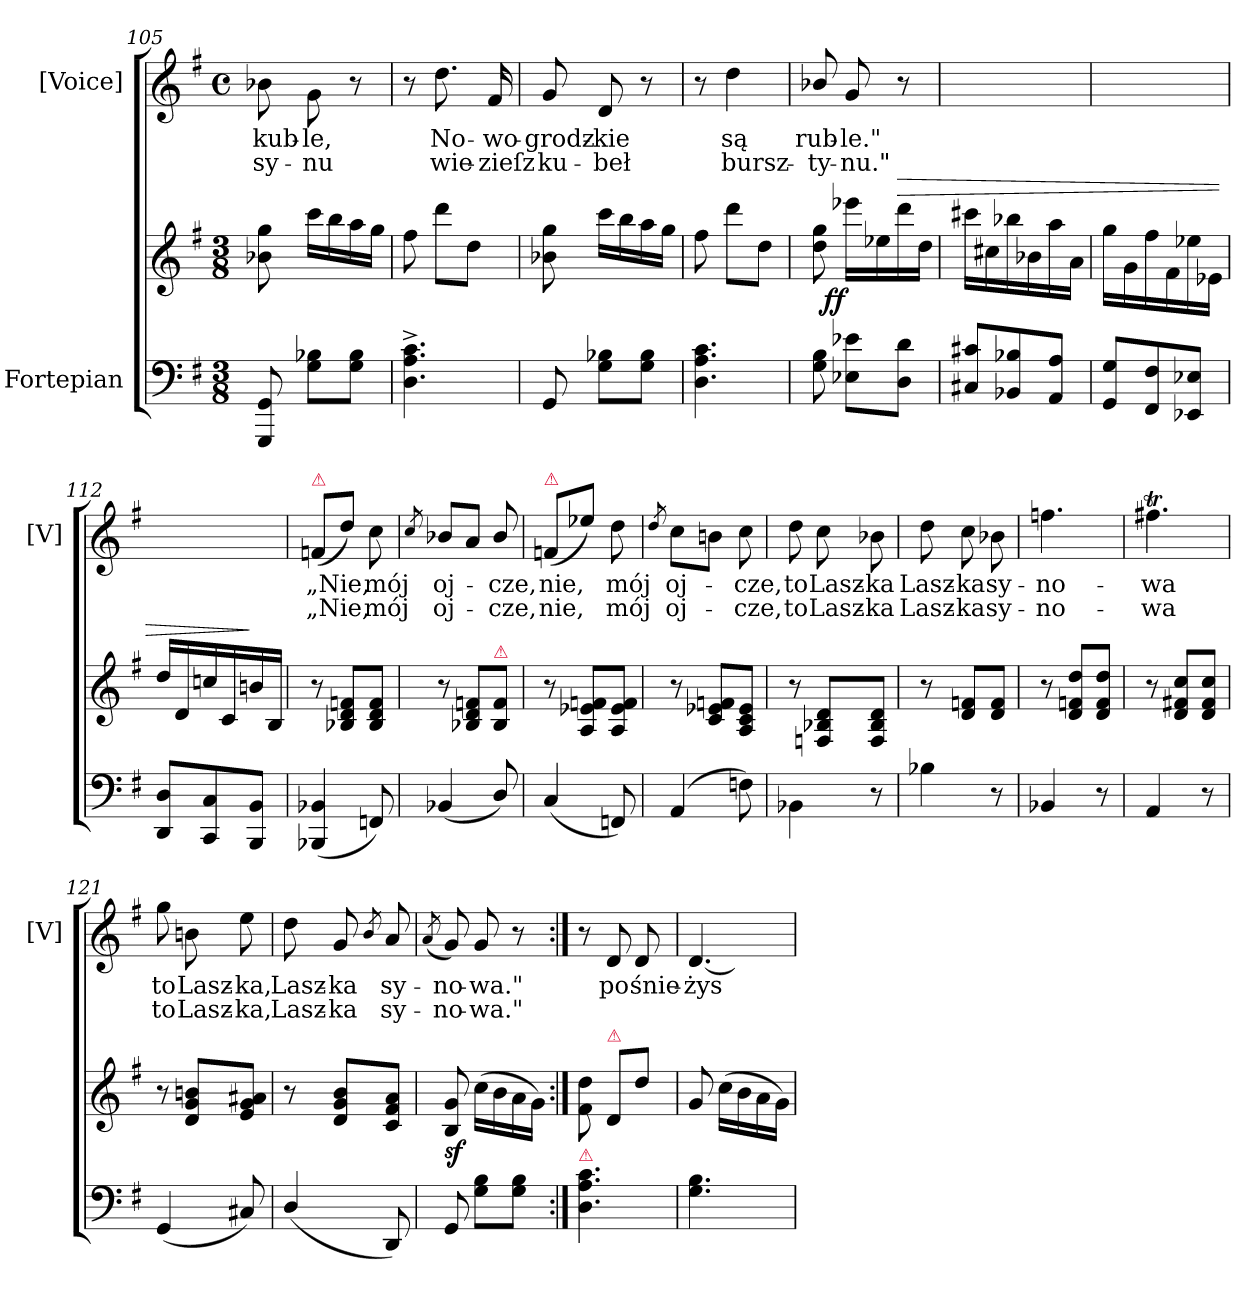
**kern	**kern	**dynam	**kern	**text	**text
*part2	*part2	*part2	*part1	*part1	*part1
*staff3	*staff2	*staff2/3	*staff1	*staff1	*staff1
*I"Fortepian	*	*	*I"[Voice]	*	*
*	*	*	*I'[V]	*	*
*clefF4	*clefG2	*	*clefG2	*	*
*k[f#]	*k[f#]	*	*k[f#]	*	*
*M3/8	*M3/8	*	*M4/4	*	*
*	*	*	*met(c)	*	*
=105	=105	=105	=105	=105	=105
8GGG/ 8GG/	8b-X\ 8gg\	.	8b-X\	kub-	sy-
8G\ 8B-X\L	16ccc\LL	.	8g\	-le,	-nu
.	16bb\	.	.	.	.
8G\ 8B-\J	16aa\	.	8r	.	.
.	16gg\JJ	.	.	.	.
=106	=106	=106	=106	=106	=106
4.D^>\ 4.A^>\ 4.c^>\	8ff#\	.	8r	.	.
.	8ddd\L	.	8.dd\	No-	wie-
.	8dd\J	.	.	.	.
.	.	.	16f#/	-wo-	-zieſz
=107	=107	=107	=107	=107	=107
8GG/	8b-X\ 8gg\	.	8g/	-grodz-	ku-
8G\ 8B-X\L	16ccc\LL	.	8d/	-kie	-beł
.	16bb\	.	.	.	.
8G\ 8B-\J	16aa\	.	8r	.	.
.	16gg\JJ	.	.	.	.
=108	=108	=108	=108	=108	=108
4.D\ 4.A\ 4.c\	8ff#\	.	8r	.	.
.	8ddd\L	.	4dd\	są	bursz-
.	8dd\J	.	.	.	.
=109	=109	=109	=109	=109	=109
8G\ 8B\	8dd\ 8gg\	.	8b-X/	rub-	-ty-
!	!	!LO:DY:b:rj	!	!	!
8E-X\ 8e-X\L	16eee-X\LL	ff	8g/	-le."	-nu."
.	16ee-X\	.	.	.	.
!	!	!LO:HP:a	!	!	!
8D\ 8d\J	16ddd\	>	8r	.	.
.	16dd\JJ	.	.	.	.
=110	=110	=110	=110	=110	=110
!	!	!	!LO:N:vis=2	!	!
8C#X/ 8c#X/L	16ccc#X\LL	.	4.r	.	.
.	16cc#X\	.	.	.	.
8BB-X/ 8B-X/	16bb-X\	.	.	.	.
.	16b-X\	.	.	.	.
8AA/ 8A/J	16aa\	.	.	.	.
.	16a\JJ	.	.	.	.
=111	=111	=111	=111	=111	=111
!	!	!	!LO:N:vis=2	!	!
8GG/ 8G/L	16gg\LL	.	4.r	.	.
.	16g\	.	.	.	.
8FF#/ 8F#/	16ff#\	.	.	.	.
.	16f#\	.	.	.	.
8EE-X/ 8E-X/J	16ee-X\	.	.	.	.
.	16e-X\JJ	.	.	.	.
=112	=112	=112	=112	=112	=112
!	!	!	!LO:N:vis=2	!	!
8DD/ 8D/L	16dd/LL	.	4.r	.	.
.	16d/	.	.	.	.
8CC/ 8C/	16ccn/	.	.	.	.
.	16c/	.	.	.	.
8BBB/ 8BB/J	16bn/	]	.	.	.
.	16B/JJ	.	.	.	.
=113	=113	=113	=113	=113	=113
!	!	!	!LO:TX:a:color=crimson:t=⚠	!	!
(>4BBB-X/ 4BB-X/	8r	.	(>8fn/L	„Nie,	„Nie,
.	8B-X/ 8d/ 8fn/L	.	8dd\J)	.	.
!	!	!	!	!	!LO:LY:i
8FFn/)	8B-/ 8d/ 8f/J	.	8cc\	mój	mój
=114	=114	=114	=114	=114	=114
.	.	.	8qcc/	.	.
!	!	!	!	!	!LO:LY:i
(<4BB-X/	8r	.	8b-X/L	oj-	oj-
.	8B-X/ 8d/ 8fn/L	.	8a/J	.	.
!	!LO:TX:a:color=crimson:t=⚠	!	!	!	!
!	!	!	!	!	!LO:LY:i
8D/)	8B-/ 8f/J	.	8b-/	-cze,	-cze,
=115	=115	=115	=115	=115	=115
!	!	!	!LO:TX:a:color=crimson:t=⚠	!	!
!	!	!	!	!	!LO:LY:i
(<4C/	8r	.	(>8fn/L	nie,	nie,
.	8A/ 8e-X/ 8fn/L	.	8ee-X\J)	.	.
!	!	!	!	!	!LO:LY:i
8FFn/)	8A/ 8e-/ 8f/J	.	8dd\	mój	mój
=116	=116	=116	=116	=116	=116
.	.	.	8qdd/	.	.
!	!	!	!	!	!LO:LY:i
(>4AA/	8r	.	8cc\L	oj-	oj-
.	8c/ 8e-X/ 8fn/L	.	8bn\J	.	.
!	!	!	!	!	!LO:LY:i
8Fn\)	8A/ 8c/ 8e-/J	.	8cc\	-cze,	-cze,
=117	=117	=117	=117	=117	=117
!	!	!	!	!	!LO:LY:i
4BB-X\	8r	.	8dd\	to	to
!	!	!	!	!	!LO:LY:i
.	8Fn/ 8B-X/ 8d/L	.	8cc\	Lasz-	Lasz-
!	!	!	!	!	!LO:LY:i
8r	8F/ 8B-/ 8d/J	.	8b-X\	-ka	-ka
=118	=118	=118	=118	=118	=118
!	!	!	!	!	!LO:LY:i
4B-X\	8r	.	8dd\	Lasz-	Lasz-
!	!	!	!	!	!LO:LY:i
.	8d/ 8fn/L	.	8cc\	-ka	-ka
!	!	!	!	!	!LO:LY:i
8r	8d/ 8f/J	.	8b-X\	sy-	sy-
=119	=119	=119	=119	=119	=119
!	!	!	!	!	!LO:LY:i
4BB-X/	8r	.	4.ffn\	-no-	-no-
.	8d/ 8fn/ 8dd/L	.	.	.	.
8r	8d/ 8f/ 8dd/J	.	.	.	.
=120	=120	=120	=120	=120	=120
!	!	!	!	!	!LO:LY:i
4AA/	8r	.	4.ff#Xt\	-wa	-wa
.	8d/ 8f#X/ 8cc/L	.	.	.	.
8r	8d/ 8f#/ 8cc/J	.	.	.	.
=121	=121	=121	=121	=121	=121
!	!	!	!	!	!LO:LY:i
(>4GG/	8r	.	8gg\	to	to
!	!	!	!	!	!LO:LY:i
.	8d/ 8g/ 8bn/L	.	8bn\	Lasz-	Lasz-
!	!	!	!	!	!LO:LY:i
8C#X/)	8e/ 8g/ 8a#X/J	.	8ee\	-ka,	-ka,
=122	=122	=122	=122	=122	=122
!	!	!	!	!	!LO:LY:i
(<4D/	8r	.	8dd\	Lasz-	Lasz-
!	!	!	!	!	!LO:LY:i
.	8d/ 8g/ 8b/L	.	8g/	-ka	-ka
.	.	.	8qb/	.	.
!	!	!	!	!	!LO:LY:i
8DD/)	8c/ 8f#/ 8a/J	.	8a/	sy-	sy-
=123	=123	=123	=123	=123	=123
.	.	.	(<8qa/	.	.
!	!	!	!	!	!LO:LY:i
8GG/	8B/ 8g/	sf	8g/)	-no-	-no-
!	!	!	!	!	!LO:LY:i
8G\ 8B\L	(>16cc\LL	.	8g/	-wa."	-wa."
.	16b\	.	.	.	.
8G\ 8B\J	16a\	.	8r	.	.
.	16g\JJ)	.	.	.	.
=124:|!	=124:|!	=124:|!	=124:|!	=124:|!	=124:|!
!	!LO:TX:b:color=crimson:t=⚠	!	!	!	!
4.D\ 4.A\ 4.c\	8f#\ 8dd\	.	8r	.	.
!	!LO:TX:a:color=crimson:t=⚠	!	!	!	!
.	8d/L	.	8d/	po	.
.	8dd\J	.	8d/	śnie-	.
=125	=125	=125	=125	=125	=125
4.G\ 4.B\	8g/	.	[4.d/	-żys-	.
.	(16cc\LL	.	.	.	.
.	16b\	.	.	.	.
.	16a\	.	.	.	.
.	16g\JJ)	.	.	.	.
=	=	=	=	=	=
*-	*-	*-	*-	*-	*-
